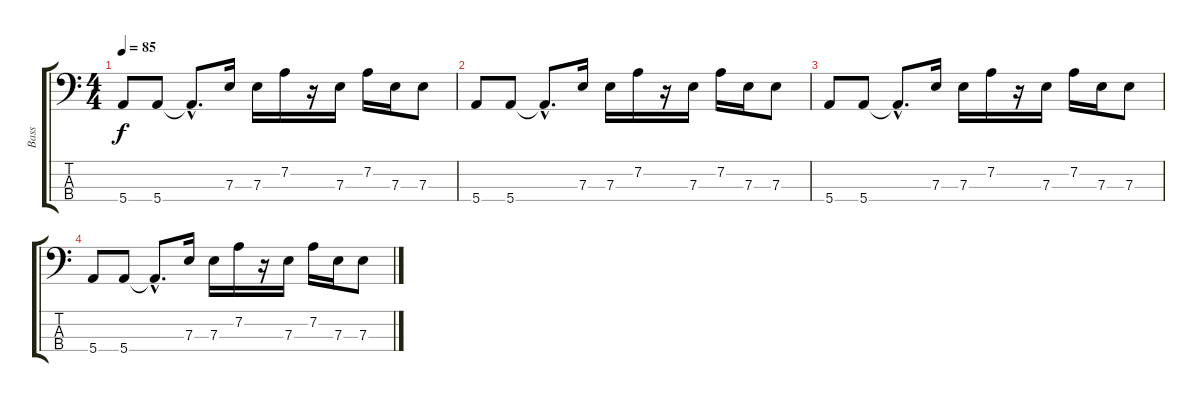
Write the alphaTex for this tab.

\track ("Bass" "Bass") {instrument fretlessbass}
\staff {score tabs}
\tuning (G2 D2 A1 E1) {hide}
\ts (4 4)
\tempo 85
\clef f4
\ks c
5.4.8{dy f} 5.4.8 5.4{hac t}.8{d} 7.3.16 7.3.16 7.2.16 r.16 7.3.16 7.2.16 7.3.16 7.3.8 |
5.4.8 5.4.8 5.4{hac t}.8{d} 7.3.16 7.3.16 7.2.16 r.16 7.3.16 7.2.16 7.3.16 7.3.8 |
5.4.8 5.4.8 5.4{hac t}.8{d} 7.3.16 7.3.16 7.2.16 r.16 7.3.16 7.2.16 7.3.16 7.3.8 |
5.4.8 5.4.8 5.4{hac t}.8{d} 7.3.16 7.3.16 7.2.16 r.16 7.3.16 7.2.16 7.3.16 7.3.8
